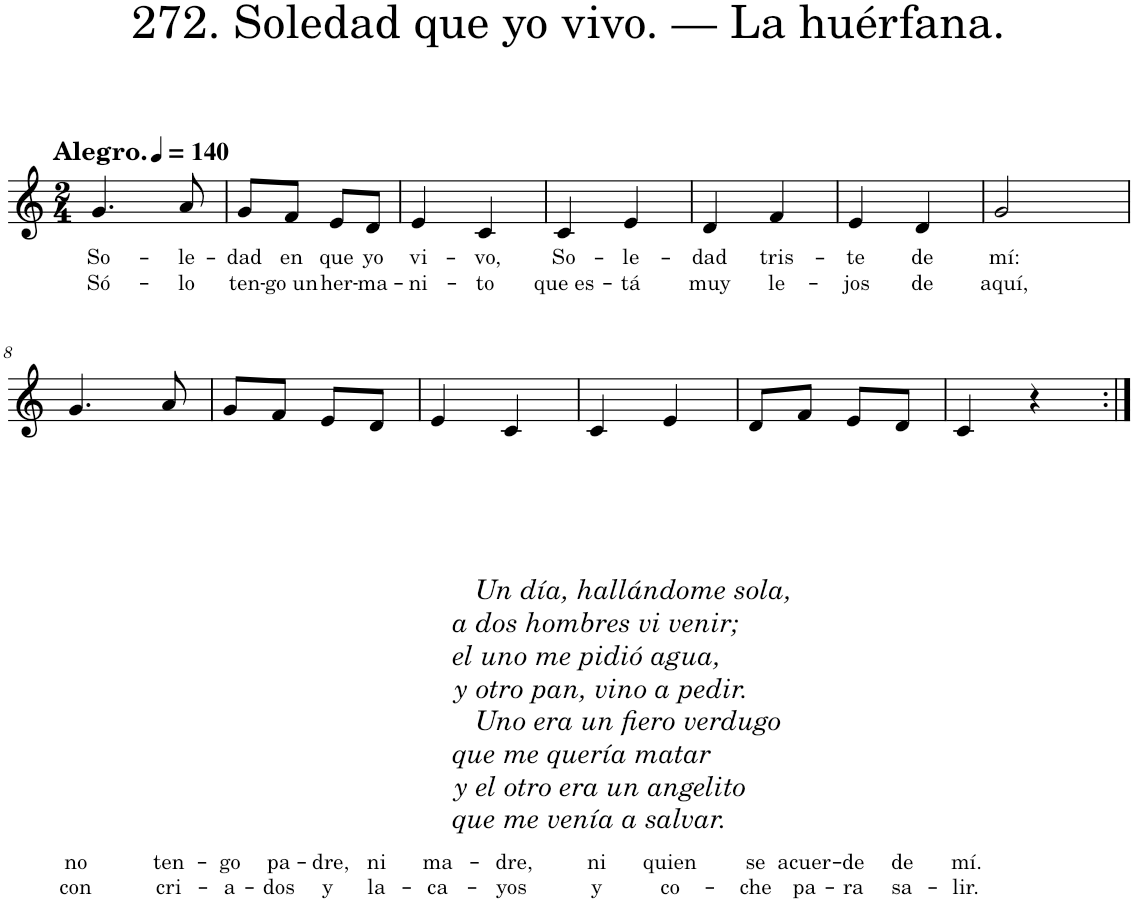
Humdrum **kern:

**kern	**text	**text
*part1	*part1	*part1
*staff1	*staff1	*staff1
*I"Piano	*	*
*I'Pno.	*	*
*clefG2	*	*
*k[]	*	*
*M2/4	*	*
*MM140	*	*
=1	=1	=1
!LO:TX:a:B:t=Alegro.	!	!
!	!LO:LY:b	!LO:LY:b
4.g/	So-	Só-
!	!LO:LY:b	!LO:LY:b
8a/	-le-	-lo
=2	=2	=2
!	!LO:LY:b	!LO:LY:b
8g/L	-dad	ten-
!	!LO:LY:b	!LO:LY:b
8f/J	en	-go un
!	!LO:LY:b	!LO:LY:b
8e/L	que	her-
!	!LO:LY:b	!LO:LY:b
8d/J	yo	-ma-
=3	=3	=3
!	!LO:LY:b	!LO:LY:b
4e/	vi-	-ni-
!	!LO:LY:b	!LO:LY:b
4c/	-vo,	-to
=4	=4	=4
!	!LO:LY:b	!LO:LY:b
4c/	So-	que es-
!	!LO:LY:b	!LO:LY:b
4e/	-le-	-tá
=5	=5	=5
!	!LO:LY:b	!LO:LY:b
4d/	-dad	muy
!	!LO:LY:b	!LO:LY:b
4f/	tris-	le-
=6	=6	=6
!	!LO:LY:b	!LO:LY:b
4e/	-te	-jos
!	!LO:LY:b	!LO:LY:b
4d/	de	de
=7	=7	=7
!	!LO:LY:b	!LO:LY:b
2g/	mí:	aquí,
!!LO:LB:g=z
=8	=8	=8
!LO:TX:b:i:t=Un día, hallándome sola,	!	!
!LO:TX:b:t=a dos hombres vi venir;	!	!
!LO:TX:b:t=el uno me pidió agua,	!	!
!LO:TX:b:t=y otro pan, vino a pedir.	!	!
!LO:TX:b:t=Uno era un fiero verdugo	!	!
!LO:TX:b:t=que me quería matar	!	!
!LO:TX:b:t=y el otro era un angelito	!	!
!LO:TX:b:t=que me venía a salvar.	!	!
!	!LO:LY:b	!LO:LY:b
4.g/	no	con
!	!LO:LY:b	!LO:LY:b
8a/	ten-	cri-
=9	=9	=9
!	!LO:LY:b	!LO:LY:b
8g/L	-go	-a-
!	!LO:LY:b	!LO:LY:b
8f/J	pa-	-dos
!	!LO:LY:b	!LO:LY:b
8e/L	-dre,	y
!	!LO:LY:b	!LO:LY:b
8d/J	ni	la-
=10	=10	=10
!	!LO:LY:b	!LO:LY:b
4e/	ma-	-ca-
!	!LO:LY:b	!LO:LY:b
4c/	-dre,	-yos
=11	=11	=11
!	!LO:LY:b	!LO:LY:b
4c/	ni	y
!	!LO:LY:b	!LO:LY:b
4e/	quien	co-
=12	=12	=12
!	!LO:LY:b	!LO:LY:b
8d/L	se	-che
!	!LO:LY:b	!LO:LY:b
8f/J	acuer-	pa-
!	!LO:LY:b	!LO:LY:b
8e/L	-de	-ra
!	!LO:LY:b	!LO:LY:b
8d/J	de	sa-
=13	=13	=13
!	!LO:LY:b	!LO:LY:b
4c/	mí.	-lir.
4r	.	.
=:|!	=:|!	=:|!
*-	*-	*-
